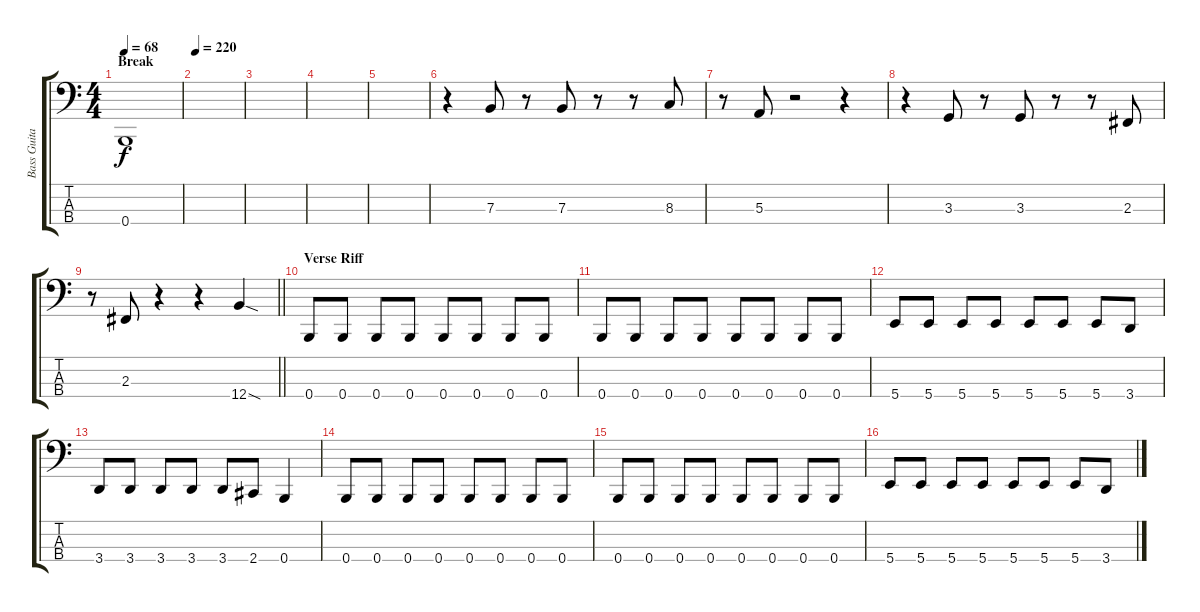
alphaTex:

\track ("Bass Guitar" "Bass Guita") {instrument electricbasspick}
\staff {score tabs}
\tuning (D2 A1 E1 B0) {hide}
\ts (4 4)
\section ("" "Break")
\tempo 68
\clef f4
\ks c
0.4.1{dy f} |
\tempo 220
|
|
|
|
r.4 7.3.8 r.8 7.3.8 r.8 r.8 8.3.8 |
r.8 5.3.8 r.2 r.4 |
r.4 3.3.8 r.8 3.3.8 r.8 r.8 2.3.8 |
\barLineRight lightlight
r.8 2.3.8 r.4 r.4 12.4{sod}.4 |
\section ("" "Verse Riff")
0.4.8 0.4.8 0.4.8 0.4.8 0.4.8 0.4.8 0.4.8 0.4.8 |
0.4.8 0.4.8 0.4.8 0.4.8 0.4.8 0.4.8 0.4.8 0.4.8 |
5.4.8 5.4.8 5.4.8 5.4.8 5.4.8 5.4.8 5.4.8 3.4.8 |
3.4.8 3.4.8 3.4.8 3.4.8 3.4.8 2.4.8 0.4.4 |
0.4.8 0.4.8 0.4.8 0.4.8 0.4.8 0.4.8 0.4.8 0.4.8 |
0.4.8 0.4.8 0.4.8 0.4.8 0.4.8 0.4.8 0.4.8 0.4.8 |
5.4.8 5.4.8 5.4.8 5.4.8 5.4.8 5.4.8 5.4.8 3.4.8
